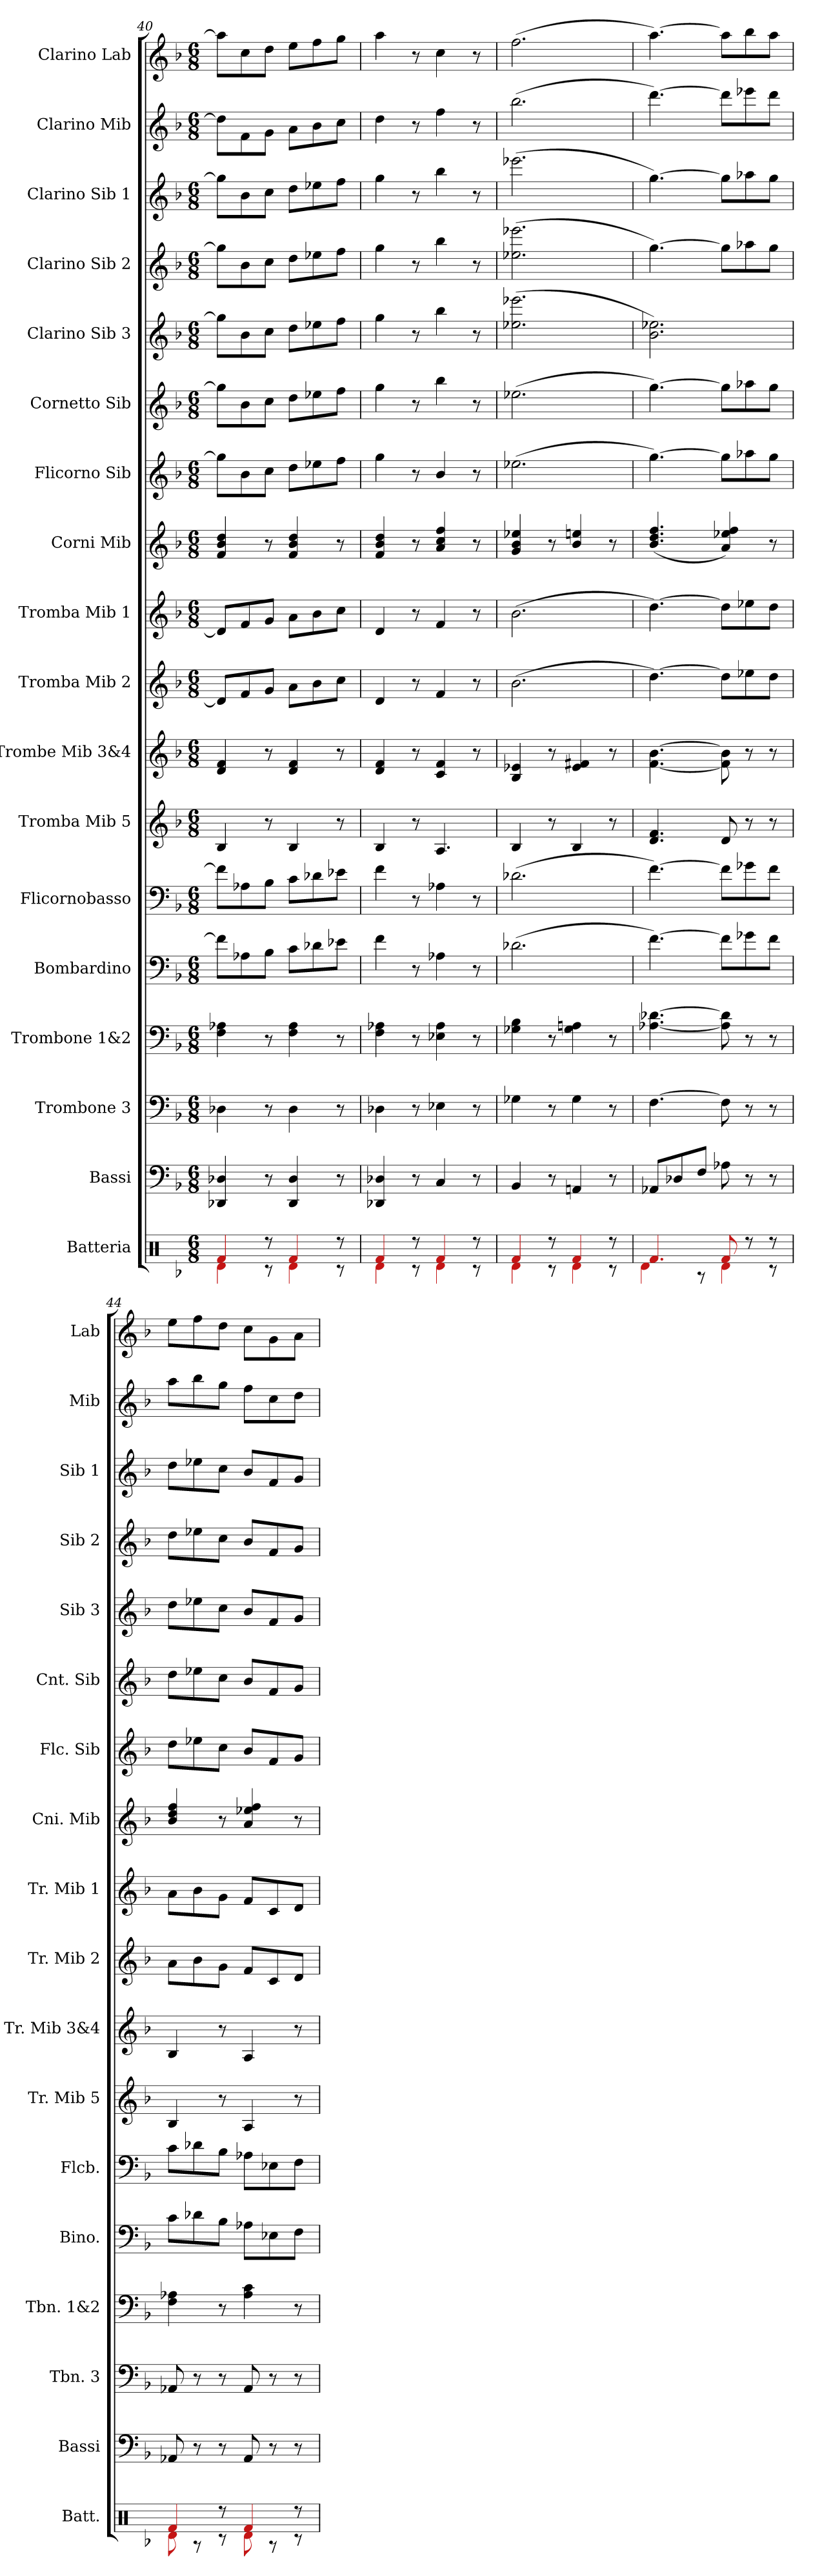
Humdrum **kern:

**kern	**kern	**kern	**kern	**kern	**kern	**kern	**kern	**kern	**kern	**kern	**kern	**kern	**kern	**kern	**kern	**kern	**kern
*part18	*part17	*part16	*part15	*part14	*part13	*part12	*part11	*part10	*part9	*part8	*part7	*part6	*part5	*part4	*part3	*part2	*part1
*staff18	*staff17	*staff16	*staff15	*staff14	*staff13	*staff12	*staff11	*staff10	*staff9	*staff8	*staff7	*staff6	*staff5	*staff4	*staff3	*staff2	*staff1
*I"Batteria	*I"Bassi	*I"Trombone 3	*I"Trombone 1&2	*I"Bombardino	*I"Flicornobasso	*I"Tromba Mib 5	*I"Trombe Mib 3&4	*I"Tromba Mib 2	*I"Tromba Mib 1	*I"Corni Mib	*I"Flicorno Sib	*I"Cornetto Sib	*I"Clarino Sib 3	*I"Clarino Sib 2	*I"Clarino Sib 1	*I"Clarino Mib	*I"Clarino Lab
*I'Batt.	*I'Bassi	*I'Tbn. 3	*I'Tbn. 1&2	*I'Bino.	*I'Flcb.	*I'Tr. Mib 5	*I'Tr. Mib 3&4	*I'Tr. Mib 2	*I'Tr. Mib 1	*I'Cni. Mib	*I'Flc. Sib	*I'Cnt. Sib	*I'Sib 3	*I'Sib 2	*I'Sib 1	*I'Mib	*I'Lab
*clefX	*clefF4	*clefF4	*clefF4	*clefF4	*clefF4	*clefG2	*clefG2	*clefG2	*clefG2	*clefG2	*clefG2	*clefG2	*clefG2	*clefG2	*clefG2	*clefG2	*clefG2
*	*	*	*	*	*	*ITrd-2c-3	*ITrd-2c-3	*ITrd-2c-3	*ITrd-2c-3	*ITrd5c9	*ITrd1c2	*ITrd1c2	*ITrd1c2	*ITrd1c2	*ITrd1c2	*ITrd-2c-3	*ITrd-5c-8
*k[b-]	*k[b-]	*k[b-]	*k[b-]	*k[b-]	*k[b-]	*k[b-e-a-d-]	*k[b-e-a-d-]	*k[b-e-a-d-]	*k[b-e-a-d-]	*k[b-e-a-d-]	*k[b-e-a-]	*k[b-e-a-]	*k[b-e-a-]	*k[b-e-a-]	*k[b-e-a-]	*k[b-e-a-d-]	*k[b-e-a-d-g-]
*F:	*F:	*F:	*F:	*F:	*F:	*A-:	*A-:	*A-:	*A-:	*A-:	*E-:	*E-:	*E-:	*E-:	*E-:	*A-:	*D-:
*M6/8	*M6/8	*M6/8	*M6/8	*M6/8	*M6/8	*M6/8	*M6/8	*M6/8	*M6/8	*M6/8	*M6/8	*M6/8	*M6/8	*M6/8	*M6/8	*M6/8	*M6/8
=40	=40	=40	=40	=40	=40	=40	=40	=40	=40	=40	=40	=40	=40	=40	=40	=40	=40
*^	*	*	*	*	*	*	*	*	*	*	*	*	*	*	*	*	*
4f/	4d\	4DD-/ 4D-/	4D-\	4F\ 4A-\	8f\L]	8f\L]	4d-/	4f/ 4a-/	8f/L]	8f/L]	4A-/ 4d-/ 4f/	8ff\L]	8ff\L]	8ff\L]	8ff\L]	8ff\L]	8ff\L]	8fff\L]
.	.	.	.	.	8A-\	8A-\	.	.	8a-/	8a-/	.	8a-\	8a-\	8a-\	8a-\	8a-\	8a-\	8aa-\
8r	8r	8r	8r	8r	8B-\J	8B-\J	8r	8r	8b-/J	8b-/J	8r	8b-\J	8b-\J	8b-\J	8b-\J	8b-\J	8b-\J	8bb-\J
4f/	4d\	4DD-/ 4D-/	4D-\	4F\ 4A-\	8c\L	8c\L	4d-/	4f/ 4a-/	8cc\L	8cc\L	4A-/ 4d-/ 4f/	8cc\L	8cc\L	8cc\L	8cc\L	8cc\L	8cc\L	8ccc\L
.	.	.	.	.	8d-\	8d-\	.	.	8dd-\	8dd-\	.	8dd-\	8dd-\	8dd-\	8dd-\	8dd-\	8dd-\	8ddd-\
8r	8r	8r	8r	8r	8e-\J	8e-\J	8r	8r	8ee-\J	8ee-\J	8r	8ee-\J	8ee-\J	8ee-\J	8ee-\J	8ee-\J	8ee-\J	8eee-\J
!!LO:PB:g=z
=41	=41	=41	=41	=41	=41	=41	=41	=41	=41	=41	=41	=41	=41	=41	=41	=41	=41	=41
4f/	4d\	4DD-/ 4D-/	4D-\	4F\ 4A-\	4f\	4f\	4d-/	4f/ 4a-/	4f/	4f/	4A-/ 4d-/ 4f/	4ff\	4ff\	4ff\	4ff\	4ff\	4ff\	4fff\
8r	8r	8r	8r	8r	8r	8r	8r	8r	8r	8r	8r	8r	8r	8r	8r	8r	8r	8r
4f/	4d\	4C/	4E-\	4E-\ 4A-\	4A-\	4A-\	4.c/	4e-/ 4a-/	4a-/	4a-/	4c/ 4e-/ 4a-/	4a-/	4aa-\	4aa-\	4aa-\	4aa-\	4aa-\	4aa-\
8r	8r	8r	8r	8r	8r	8r	.	8r	8r	8r	8r	8r	8r	8r	8r	8r	8r	8r
=42	=42	=42	=42	=42	=42	=42	=42	=42	=42	=42	=42	=42	=42	=42	=42	=42	=42	=42
4f/	4d\	4BB-/	4G-\	4G-\ 4B-\	(>2.d-\	(>2.d-\	4d-/	4d-/ 4g-/	(>2.dd-\	(>2.dd-\	4B-/ 4d-/ 4g-/	(>2.dd-\	(>2.dd-\	(>2.dd-\ 2.ddd-\	(>2.dd-\ 2.ddd-\	(>2.ddd-\	(>2.ddd-\	(>2.ddd-\
8r	8r	8r	8r	8r	.	.	8r	8r	.	.	8r	.	.	.	.	.	.	.
4f/	4d\	4AAn/	4G-\	4G-\ 4An\	.	.	4d-/	4g-/ 4an/	.	.	4d-/ 4gn/	.	.	.	.	.	.	.
8r	8r	8r	8r	8r	.	.	8r	8r	.	.	8r	.	.	.	.	.	.	.
=43	=43	=43	=43	=43	=43	=43	=43	=43	=43	=43	=43	=43	=43	=43	=43	=43	=43	=43
4.f/	4d\	8AA-X/L	[4.F\	[4.A-\ [4.d-\	[4.f\)	[4.f\)	4.f/ 4.a-/	[4.a-\ [4.dd-\	[4.ff\)	[4.ff\)	(<4.d-/ 4.f/ 4.a-/	[4.ff\)	[4.ff\)	2.a-\ 2.dd-\)	[4.ff\)	[4.ff\)	[4.fff\)	[4.fff\)
.	.	8D-/	.	.	.	.	.	.	.	.	.	.	.	.	.	.	.	.
.	8r	8F/J	.	.	.	.	.	.	.	.	.	.	.	.	.	.	.	.
8f/	4d\	8A-\	8F\]	8A-]\ 8d-]\	8f\L]	8f\L]	8f/	8a-]\ 8dd-]\	8ff\L]	8ff\L]	4c/ 4g-/ 4a-/)	8ff\L]	8ff\L]	.	8ff\L]	8ff\L]	8fff\L]	8fff\L]
8r	.	8r	8r	8r	8g-\	8g-\	8r	8r	8gg-\	8gg-\	.	8gg-\	8gg-\	.	8gg-\	8gg-\	8ggg-\	8ggg-\
8r	8r	8r	8r	8r	8f\J	8f\J	8r	8r	8ff\J	8ff\J	8r	8ff\J	8ff\J	.	8ff\J	8ff\J	8fff\J	8fff\J
=44	=44	=44	=44	=44	=44	=44	=44	=44	=44	=44	=44	=44	=44	=44	=44	=44	=44	=44
4f/	8d\	8AA-/	8AA-/	4F\ 4A-\	8c\L	8c\L	4d-/	4d-/	8cc\L	8cc\L	4d-/ 4f/ 4a-/	8cc\L	8cc\L	8cc\L	8cc\L	8cc\L	8ccc\L	8ccc\L
.	8r	8r	8r	.	8d-\	8d-\	.	.	8dd-\	8dd-\	.	8dd-\	8dd-\	8dd-\	8dd-\	8dd-\	8ddd-\	8ddd-\
8r	8r	8r	8r	8r	8B-\J	8B-\J	8r	8r	8b-\J	8b-\J	8r	8b-\J	8b-\J	8b-\J	8b-\J	8b-\J	8bb-\J	8bb-\J
4f/	8d\	8AA-/	8AA-/	4A-\ 4c\	8A-\L	8A-\L	4c/	4c/	8a-/L	8a-/L	4c/ 4g-/ 4a-/	8a-/L	8a-/L	8a-/L	8a-/L	8a-/L	8aa-\L	8aa-\L
.	8r	8r	8r	.	8E-\	8E-\	.	.	8e-/	8e-/	.	8e-/	8e-/	8e-/	8e-/	8e-/	8ee-\	8ee-\
8r	8r	8r	8r	8r	8F\J	8F\J	8r	8r	8f/J	8f/J	8r	8f/J	8f/J	8f/J	8f/J	8f/J	8ff\J	8ff\J
*v	*v	*	*	*	*	*	*	*	*	*	*	*	*	*	*	*	*	*
=	=	=	=	=	=	=	=	=	=	=	=	=	=	=	=	=	=
*-	*-	*-	*-	*-	*-	*-	*-	*-	*-	*-	*-	*-	*-	*-	*-	*-	*-
